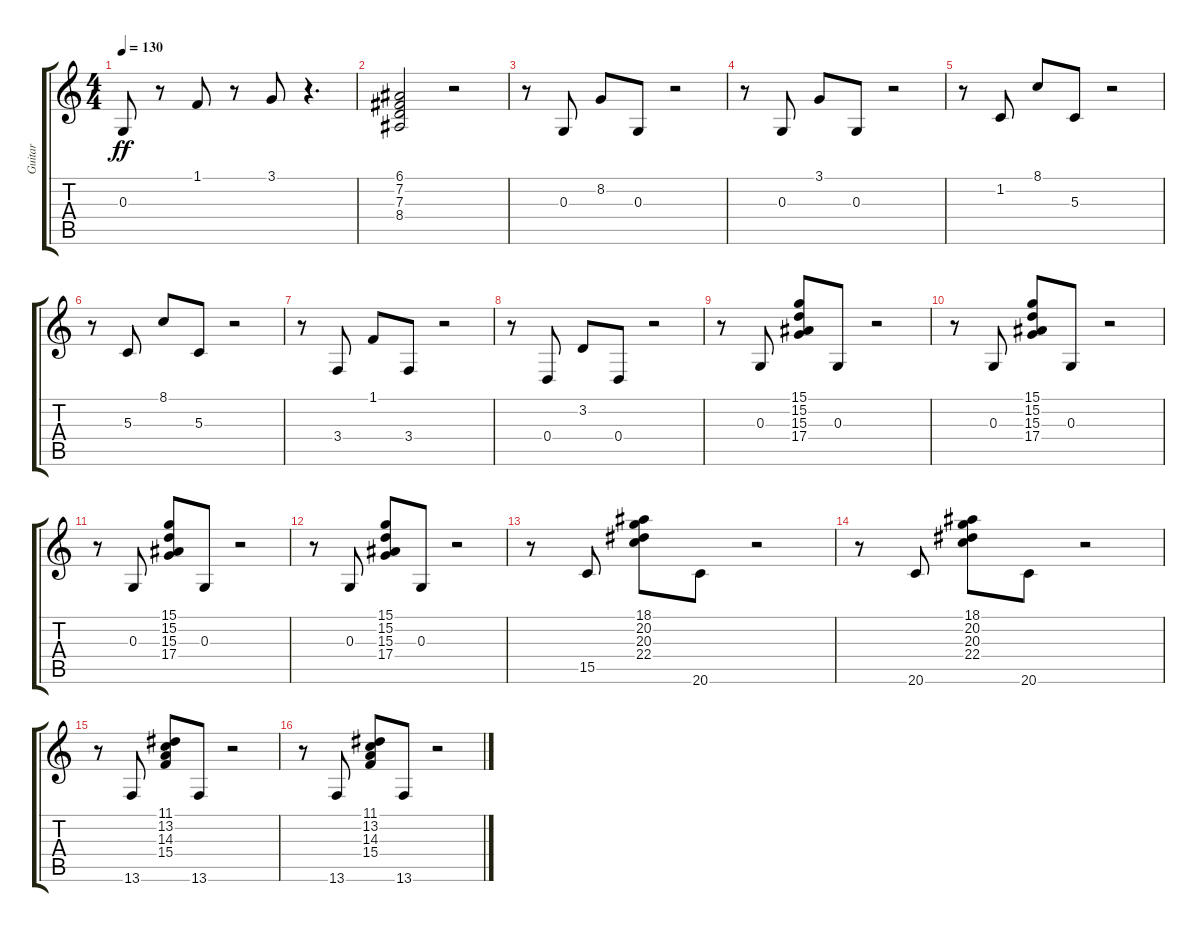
\track ("Guitar" "Guitar") {instrument harpsichord}
\staff {score tabs}
\tuning (E4 B3 G3 D3 A2 E2) {hide}
\ts (4 4)
\tempo 130
\clef g2
\ks c
0.3.8{dy ff} r.8 1.1.8 r.8 3.1.8 r.4{d} |
(6.1 7.2 7.3 8.4).2 r.2 |
r.8 0.3.8 8.2.8 0.3.8 r.2 |
r.8 0.3.8 3.1.8 0.3.8 r.2 |
r.8 1.2.8 8.1.8 5.3.8 r.2 |
r.8 5.3.8 8.1.8 5.3.8 r.2 |
r.8 3.4.8 1.1.8 3.4.8 r.2 |
r.8 0.4.8 3.2.8 0.4.8 r.2 |
r.8 0.3.8 (15.1 15.2 15.3 17.4).8 0.3.8 r.2 |
r.8 0.3.8 (15.1 15.2 15.3 17.4).8 0.3.8 r.2 |
r.8 0.3.8 (15.1 15.2 15.3 17.4).8 0.3.8 r.2 |
r.8 0.3.8 (15.1 15.2 15.3 17.4).8 0.3.8 r.2 |
r.8 15.5.8 (18.1 20.2 20.3 22.4).8 20.6.8 r.2 |
r.8 20.6.8 (18.1 20.2 20.3 22.4).8 20.6.8 r.2 |
r.8 13.6.8 (11.1 13.2 14.3 15.4).8 13.6.8 r.2 |
r.8 13.6.8 (11.1 13.2 14.3 15.4).8 13.6.8 r.2
